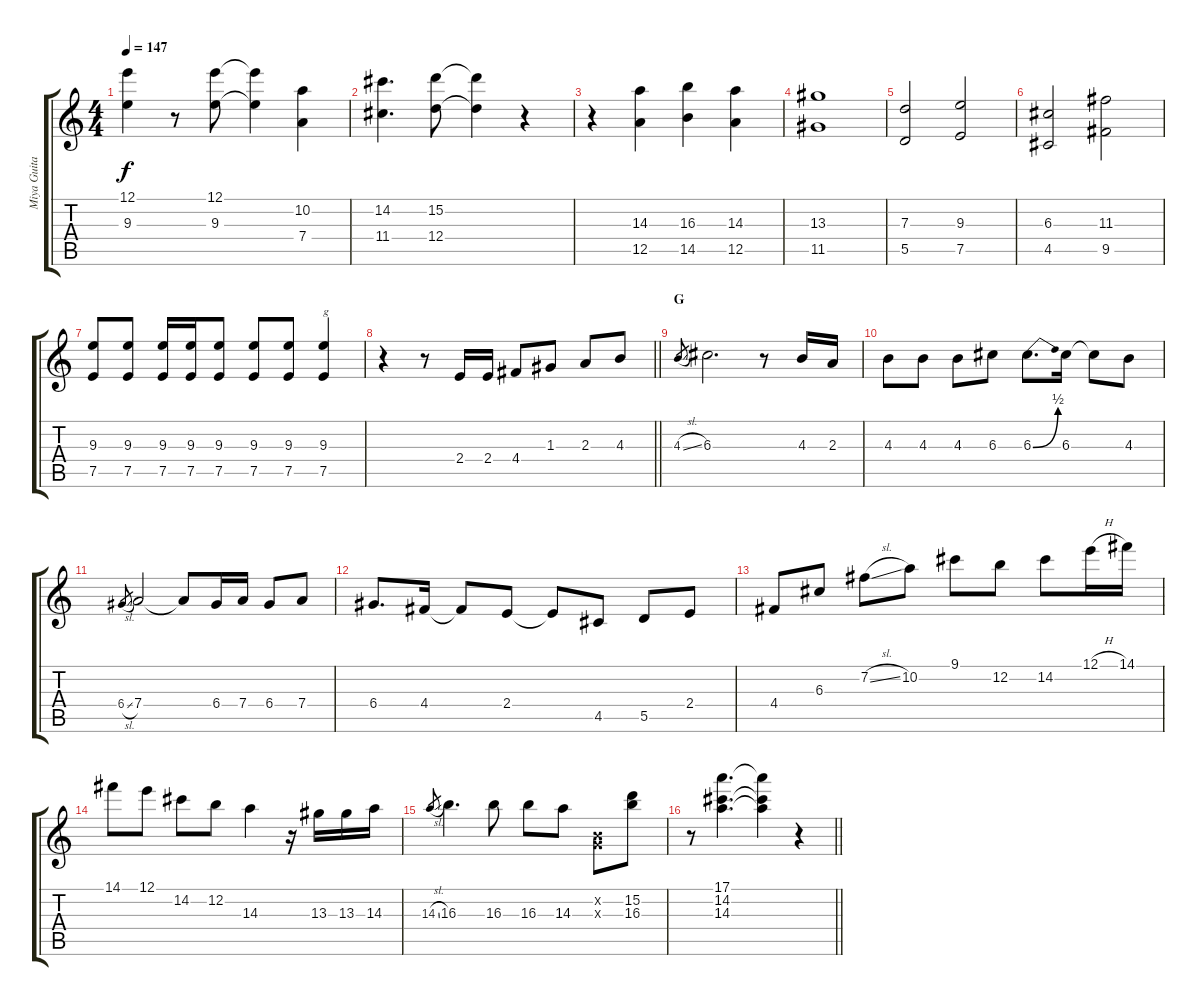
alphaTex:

\track ("Miya Guitar III" "Miya Guita") {instrument distortionguitar}
\staff {score tabs}
\tuning (E4 B3 G3 D3 A2 E2) {hide}
\ts (4 4)
\tempo 147
\clef g2
\ks c
(12.1 9.3).4{dy f} r.8 (12.1 9.3).8 (12.1{t} 9.3{t}).4 (10.2 7.4).4 |
(14.2 11.4).4{d} (15.2 12.4).8 (15.2{t} 12.4{t}).4 r.4 |
r.4 (14.3 12.5).4 (16.3 14.5).4 (14.3 12.5).4 |
(13.3 11.5).1 |
(7.3 5.5).2 (9.3 7.5).2 |
(6.3 4.5).2 (11.3 9.5).2 |
(9.3 7.5).8 (9.3 7.5).8 (9.3 7.5).16 (9.3 7.5).16 (9.3 7.5).8 (9.3 7.5).8 (9.3 7.5).8 (9.3 7.5).4{txt "g"} |
\barLineRight lightlight
r.4 r.8 2.4.16{volume 16} 2.4.16 4.4.8 1.3.8 2.3.8 4.3.8 |
\section ("" "G")
4.3{sl}.8{gr} 6.3.2{d} r.8 4.3.16 2.3.16 |
4.3.8 4.3.8 4.3.8 6.3.8 6.3{be (bend 0 0 60 2)}.8{d} 6.3.16 6.3{t}.8 4.3.8 |
6.4{sl}.8{gr} 7.4.2 7.4{t}.8 6.4.16 7.4.16 6.4.8 7.4.8 |
6.4.8{d} 4.4.16 4.4{t}.8 2.4.8 2.4{t}.8 4.5.8 5.5.8 2.4.8 |
4.4.8 6.3.8 7.2{sl}.8 10.2.8 9.1.8 12.2.8 14.2.8 12.1{h}.16 14.1.16 |
14.1.8 12.1.8 14.2.8 12.2.8 14.3.4 r.16 13.3.16 13.3.16 14.3.16 |
14.3{sl}.8{gr} 16.3.4{d} 16.3.8 16.3.8 14.3.8 (0.2{x} 0.3{x}).8 (15.2 16.3).8 |
\barLineRight lightlight
r.8 (17.1 14.2 14.3).4{d} (17.1{t} 14.2{t} 14.3{t}).4 r.4
